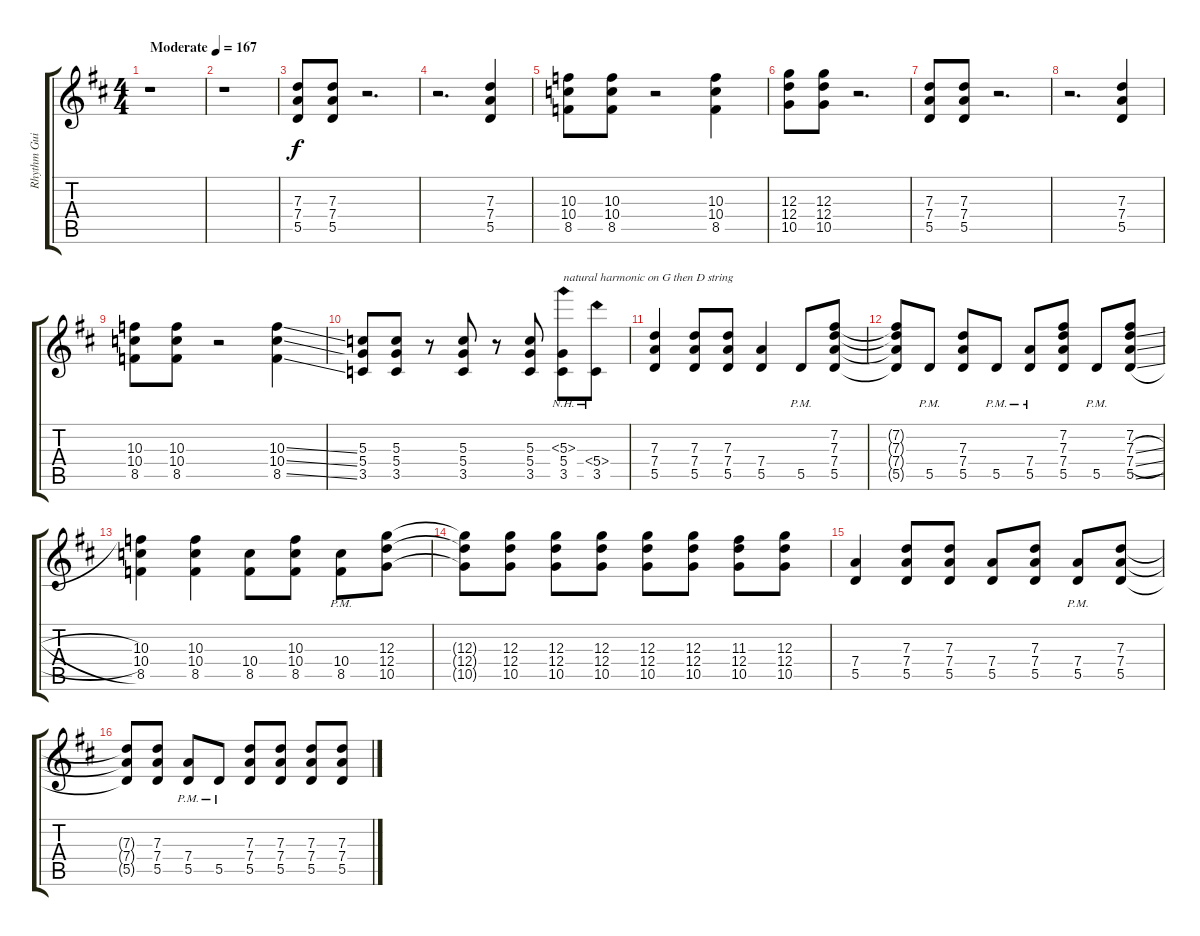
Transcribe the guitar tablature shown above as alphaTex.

\track ("Rhythm Guitar (Right)" "Rhythm Gui") {instrument overdrivenguitar}
\staff {score tabs}
\tuning (E4 B3 G3 D3 A2 D2) {hide}
\ts (4 4)
\tempo (167 "Moderate")
\clef g2
\ks d
r.1{dy f instrument overdrivenguitar} |
r.1 |
(7.3 7.4 5.5).8 (7.3 7.4 5.5).8 r.2{d} |
r.2{d} (7.3 7.4 5.5).4 |
(10.3 10.4 8.5).8 (10.3 10.4 8.5).8 r.2 (10.3 10.4 8.5).4 |
(12.3 12.4 10.5).8 (12.3 12.4 10.5).8 r.2{d} |
(7.3 7.4 5.5).8 (7.3 7.4 5.5).8 r.2{d} |
r.2{d} (7.3 7.4 5.5).4 |
(10.3 10.4 8.5).8 (10.3 10.4 8.5).8 r.2 (10.3{ss} 10.4{ss} 8.5{ss}).4 |
(5.3 5.4 3.5).8 (5.3 5.4 3.5).8 r.8 (5.3 5.4 3.5).8 r.8 (5.3 5.4 3.5).8 (5.3{nh} 5.4 3.5).8{txt "natural harmonic on G then D string"} (5.4{nh} 3.5).8 |
(7.3 7.4 5.5).4 (7.3 7.4 5.5).8 (7.3 7.4 5.5).8 (7.4 5.5).4 5.5{pm}.8 (7.2 7.3 7.4 5.5).8 |
(7.2{t} 7.3{t} 7.4{t} 5.5{t}).8 5.5{pm}.8 (7.3 7.4 5.5).8 5.5{pm}.8 (7.4{pm} 5.5{pm}).8 (7.2 7.3 7.4 5.5).8 5.5{pm}.8 (7.2 7.3{sl} 7.4{sl} 5.5{sl}).8 |
(10.3 10.4 8.5).4 (10.3 10.4 8.5).4 (10.4 8.5).8 (10.3 10.4 8.5).8 (10.4{pm} 8.5{pm}).8 (12.3 12.4 10.5).8 |
(12.3{t} 12.4{t} 10.5{t}).8 (12.3 12.4 10.5).8 (12.3 12.4 10.5).8 (12.3 12.4 10.5).8 (12.3 12.4 10.5).8 (12.3 12.4 10.5).8 (11.3 12.4 10.5).8 (12.3 12.4 10.5).8 |
(7.4 5.5).4 (7.3 7.4 5.5).8 (7.3 7.4 5.5).8 (7.4 5.5).8 (7.3 7.4 5.5).8 (7.4{pm} 5.5{pm}).8 (7.3 7.4 5.5).8 |
(7.3{t} 7.4{t} 5.5{t}).8 (7.3 7.4 5.5).8 (7.4{pm} 5.5{pm}).8 5.5{pm}.8 (7.3 7.4 5.5).8 (7.3 7.4 5.5).8 (7.3 7.4 5.5).8 (7.3 7.4 5.5).8
